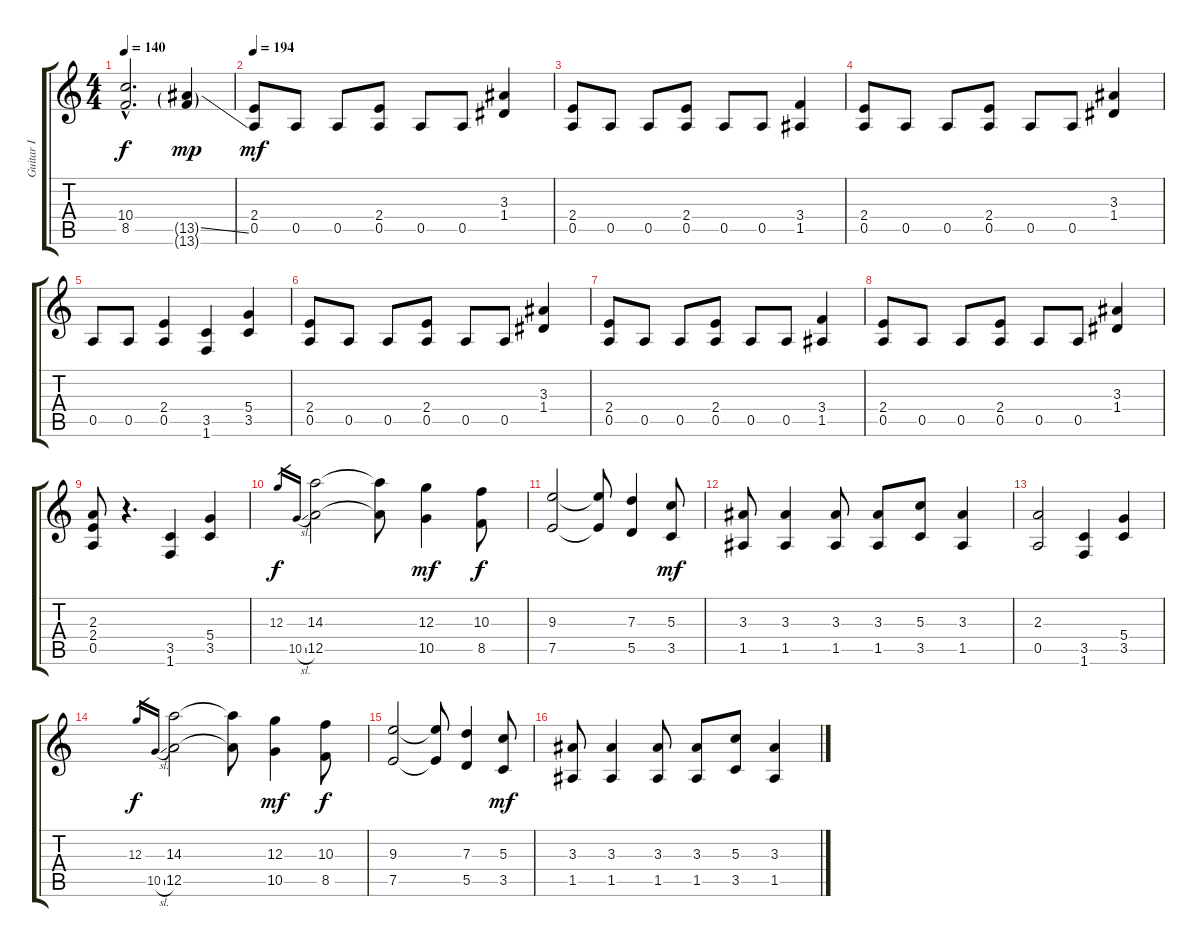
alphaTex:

\track ("Guitar I" "Guitar I") {instrument distortionguitar}
\staff {score tabs}
\tuning (E4 B3 G3 D3 A2 E2) {hide}
\ts (4 4)
\tempo 140
\clef g2
\ks c
(10.4{hac t} 8.5{hac t}).2{d dy f} (13.5{ss g} 13.6{g}).4{dy mp} |
\tempo 194
(2.4 0.5).8{dy mf} 0.5.8 0.5.8 (2.4 0.5).8 0.5.8 0.5.8 (3.3 1.4).4 |
(2.4 0.5).8 0.5.8 0.5.8 (2.4 0.5).8 0.5.8 0.5.8 (3.4 1.5).4 |
(2.4 0.5).8 0.5.8 0.5.8 (2.4 0.5).8 0.5.8 0.5.8 (3.3 1.4).4 |
0.5.8 0.5.8 (2.4 0.5).4 (3.5 1.6).4 (5.4 3.5).4 |
(2.4 0.5).8 0.5.8 0.5.8 (2.4 0.5).8 0.5.8 0.5.8 (3.3 1.4).4 |
(2.4 0.5).8 0.5.8 0.5.8 (2.4 0.5).8 0.5.8 0.5.8 (3.4 1.5).4 |
(2.4 0.5).8 0.5.8 0.5.8 (2.4 0.5).8 0.5.8 0.5.8 (3.3 1.4).4 |
(2.3 2.4 0.5).8 r.4{d} (3.5 1.6).4 (5.4 3.5).4 |
12.3.16{gr dy f} 10.5{sl}.16{gr} (14.3 12.5).2 (14.3{t} 12.5{t}).8 (12.3 10.5).4{dy mf} (10.3 8.5).8{dy f} |
(9.3 7.5).2 (9.3{t} 7.5{t}).8 (7.3 5.5).4 (5.3 3.5).8{dy mf} |
(3.3 1.5).8 (3.3 1.5).4 (3.3 1.5).8 (3.3 1.5).8 (5.3 3.5).8 (3.3 1.5).4 |
(2.3 0.5).2 (3.5 1.6).4 (5.4 3.5).4 |
12.3.16{gr dy f} 10.5{sl}.16{gr} (14.3 12.5).2 (14.3{t} 12.5{t}).8 (12.3 10.5).4{dy mf} (10.3 8.5).8{dy f} |
(9.3 7.5).2 (9.3{t} 7.5{t}).8 (7.3 5.5).4 (5.3 3.5).8{dy mf} |
(3.3 1.5).8 (3.3 1.5).4 (3.3 1.5).8 (3.3 1.5).8 (5.3 3.5).8 (3.3 1.5).4
